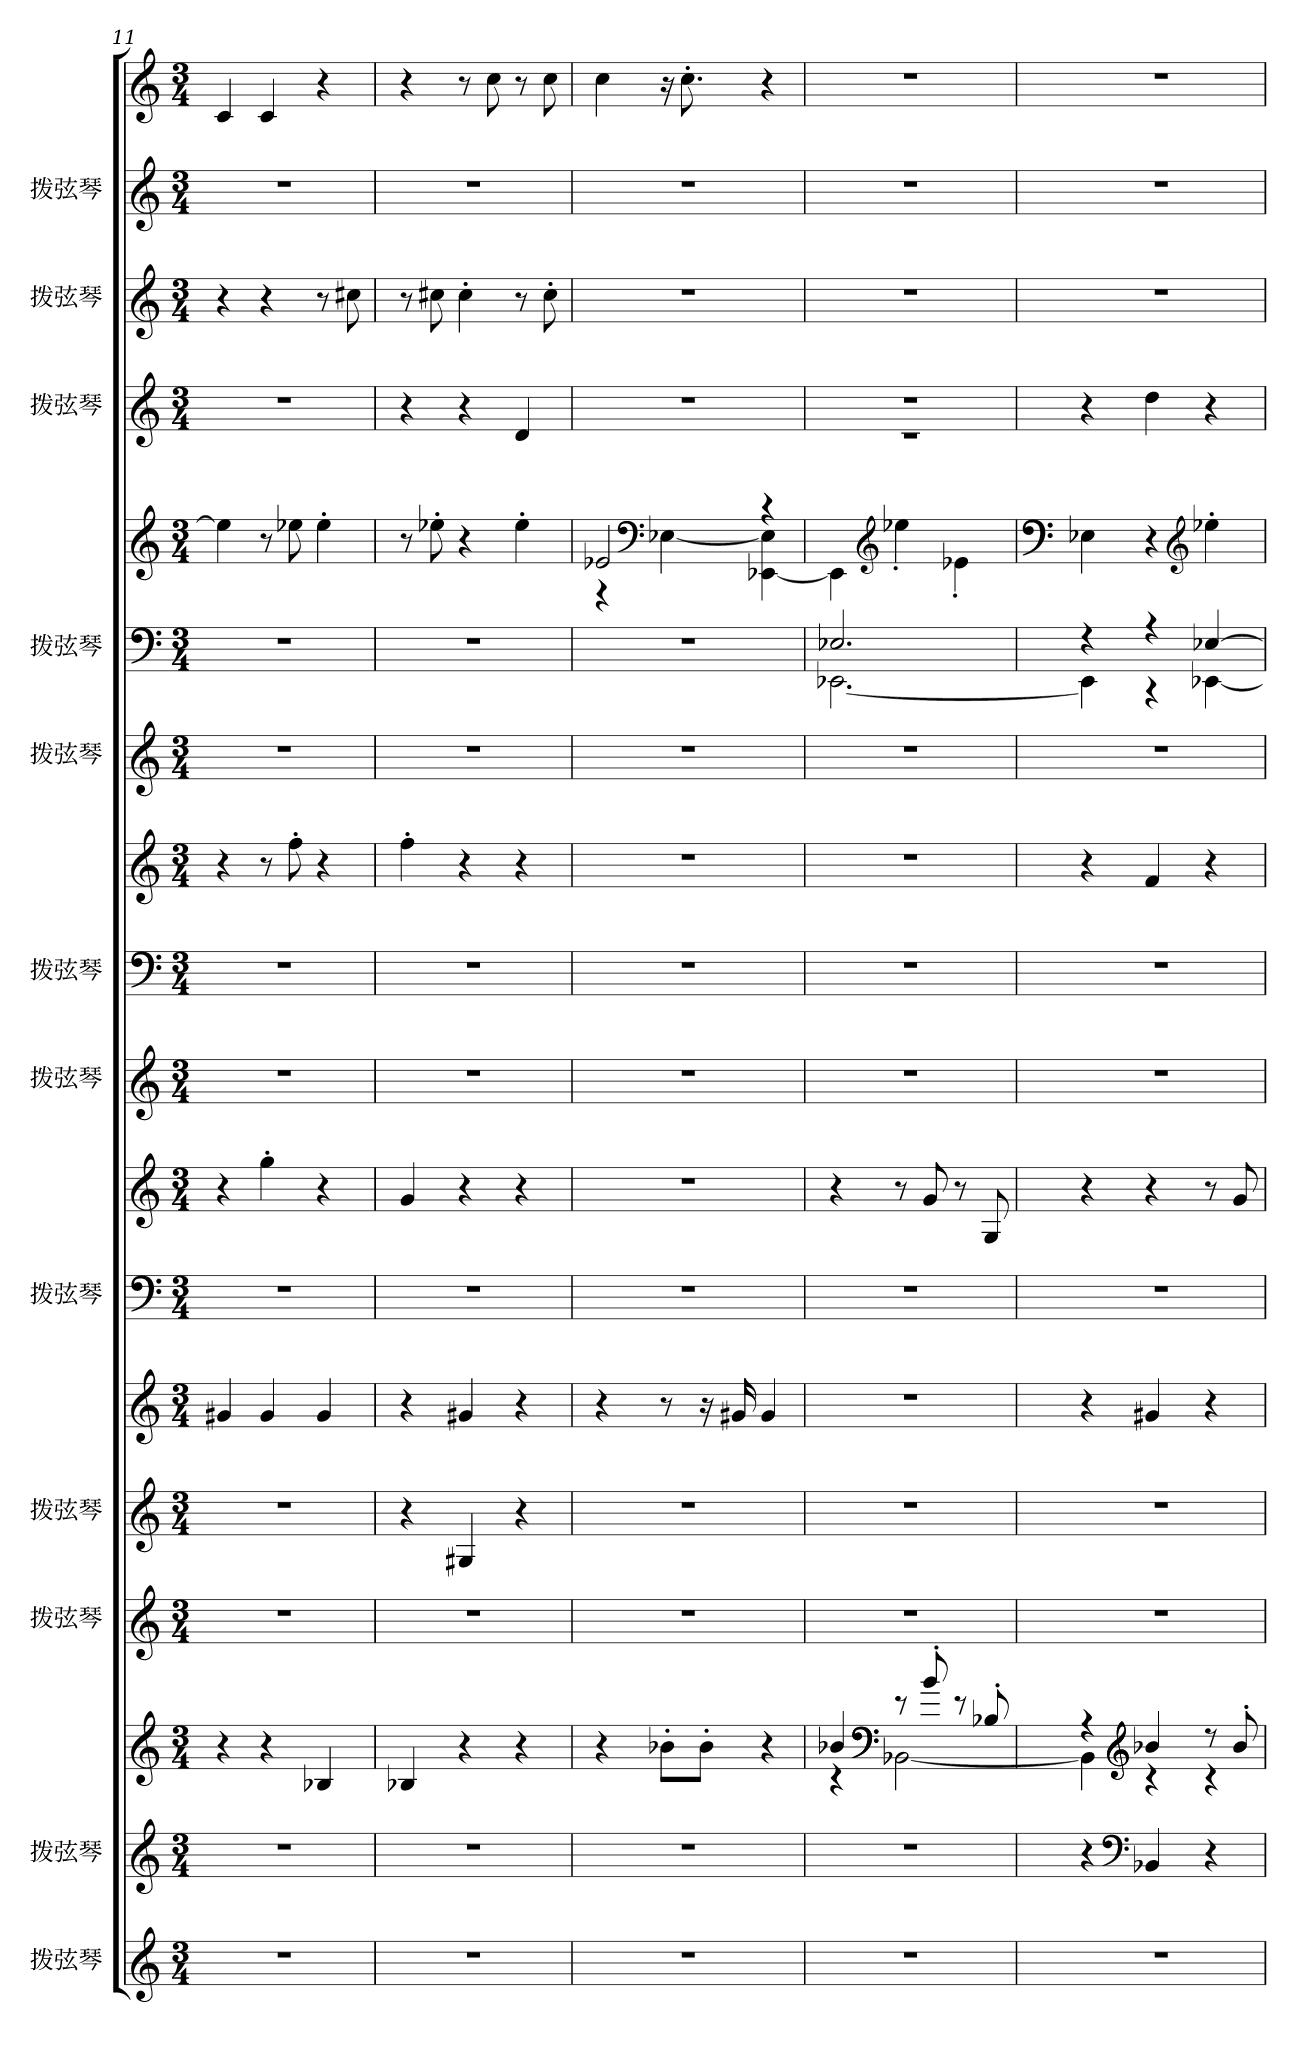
**kern	**kern	**kern	**kern	**kern	**kern	**kern	**kern	**kern	**kern	**kern	**kern	**kern	**kern	**kern	**kern	**kern	**kern
*part12	*part11	*part11	*part10	*part9	*part9	*part8	*part8	*part7	*part6	*part6	*part5	*part4	*part4	*part3	*part2	*part1	*part1
*staff18	*staff17	*staff16	*staff15	*staff14	*staff13	*staff12	*staff11	*staff10	*staff9	*staff8	*staff7	*staff6	*staff5	*staff4	*staff3	*staff2	*staff1
*I"拨弦琴	*I"拨弦琴	*	*I"拨弦琴	*I"拨弦琴	*	*I"拨弦琴	*	*I"拨弦琴	*I"拨弦琴	*	*I"拨弦琴	*I"拨弦琴	*	*I"拨弦琴	*I"拨弦琴	*I"拨弦琴	*
*clefG2	*clefG2	*clefG2	*clefG2	*clefG2	*clefG2	*clefF4	*clefG2	*clefG2	*clefF4	*clefG2	*clefG2	*clefF4	*clefG2	*clefG2	*clefG2	*clefG2	*clefG2
*k[]	*k[]	*k[]	*k[]	*k[]	*k[]	*k[]	*k[]	*k[]	*k[]	*k[]	*k[]	*k[]	*k[]	*k[]	*k[]	*k[]	*k[]
*M3/4	*M3/4	*M3/4	*M3/4	*M3/4	*M3/4	*M3/4	*M3/4	*M3/4	*M3/4	*M3/4	*M3/4	*M3/4	*M3/4	*M3/4	*M3/4	*M3/4	*M3/4
=11	=11	=11	=11	=11	=11	=11	=11	=11	=11	=11	=11	=11	=11	=11	=11	=11	=11
2.r	2.r	4r	2.r	2.r	4g#X/	2.r	4r	2.r	2.r	4r	2.r	2.r	4ee-\]	2.r	4r	2.r	4c/
.	.	4r	.	.	4g#/	.	4gg'\	.	.	8r	.	.	8r	.	4r	.	4c/
.	.	.	.	.	.	.	.	.	.	8ff'\	.	.	8ee-X\	.	.	.	.
.	.	4B-X/	.	.	4g#/	.	4r	.	.	4r	.	.	4ee-'\	.	8r	.	4r
.	.	.	.	.	.	.	.	.	.	.	.	.	.	.	8cc#X\	.	.
=12	=12	=12	=12	=12	=12	=12	=12	=12	=12	=12	=12	=12	=12	=12	=12	=12	=12
2.r	2.r	4B-X/	2.r	4r	4r	2.r	4g/	2.r	2.r	4ff'\	2.r	2.r	8r	4r	8r	2.r	4r
.	.	.	.	.	.	.	.	.	.	.	.	.	8ee-X'\	.	8cc#X\	.	.
.	.	4r	.	4G#X/	4g#X/	.	4r	.	.	4r	.	.	4r	4r	4cc#'\	.	8r
.	.	.	.	.	.	.	.	.	.	.	.	.	.	.	.	.	8cc\
.	.	4r	.	4r	4r	.	4r	.	.	4r	.	.	4ee-'\	4d/	8r	.	8r
.	.	.	.	.	.	.	.	.	.	.	.	.	.	.	8cc#'\	.	8cc\
=13	=13	=13	=13	=13	=13	=13	=13	=13	=13	=13	=13	=13	=13	=13	=13	=13	=13
*	*	*	*	*	*	*	*	*	*	*	*	*	*^	*	*	*	*
2.r	2.r	4r	2.r	2.r	4r	2.r	2.r	2.r	2.r	2.r	2.r	2.r	2e-X/	4r	2.r	2.r	2.r	4cc\
*	*	*	*	*	*	*	*	*	*	*	*	*	*clefF4	*	*	*	*	*
.	.	8b-X'\L	.	.	8r	.	.	.	.	.	.	.	.	[4E-X\	.	.	.	16r
.	.	.	.	.	.	.	.	.	.	.	.	.	.	.	.	.	.	8.cc'\
.	.	8b-'\J	.	.	16r	.	.	.	.	.	.	.	.	.	.	.	.	.
.	.	.	.	.	16g#X/	.	.	.	.	.	.	.	.	.	.	.	.	.
.	.	4r	.	.	4g#/	.	.	.	.	.	.	.	4r	[4EE-X\ 4E-\]	.	.	.	4r
=14	=14	=14	=14	=14	=14	=14	=14	=14	=14	=14	=14	=14	=14	=14	=14	=14	=14	=14
*	*	*^	*	*	*	*	*	*	*	*	*	*^	*	*	*	*	*	*
2.r	2.r	4b-X/	4r	2.r	2.r	2.r	2.r	4r	2.r	2.r	2.r	2.r	2.E-X/	[2.EE-X\	2.r	4EE-\]	2.r	2.r	2.r	2.r
*	*	*clefF4	*	*	*	*	*	*	*	*	*	*	*	*	*clefG2	*	*	*	*	*
.	.	8r	[2BB-X\	.	.	.	.	8r	.	.	.	.	.	.	.	4ee-X'\	.	.	.	.
.	.	8b-'/	.	.	.	.	.	8g/	.	.	.	.	.	.	.	.	.	.	.	.
.	.	8r	.	.	.	.	.	8r	.	.	.	.	.	.	.	4e-X'\	.	.	.	.
.	.	8B-X'/	.	.	.	.	.	8G/	.	.	.	.	.	.	.	.	.	.	.	.
*	*	*	*	*	*	*	*	*	*	*	*	*	*	*	*v	*v	*	*	*	*
!!LO:PB:g=z
=15	=15	=15	=15	=15	=15	=15	=15	=15	=15	=15	=15	=15	=15	=15	=15	=15	=15	=15	=15
*	*	*	*	*	*	*	*	*	*	*	*	*	*	*	*clefF4	*	*	*	*
2.r	4r	4r	4BB-\]	2.r	2.r	4r	2.r	4r	2.r	2.r	4r	2.r	4r	4EE-\]	4E-X\	4r	2.r	2.r	2.r
*	*clefF4	*clefG2	*	*	*	*	*	*	*	*	*	*	*	*	*	*	*	*	*
.	4BB-X/	4b-X/	4r	.	.	4g#X/	.	4r	.	.	4f/	.	4r	4r	4r	4dd\	.	.	.
*	*	*	*	*	*	*	*	*	*	*	*	*	*	*	*clefG2	*	*	*	*
.	4r	8r	4r	.	.	4r	.	8r	.	.	4r	.	[4E-X/	[4EE-X\	4ee-X'\	4r	.	.	.
.	.	8b-'/	.	.	.	.	.	8g/	.	.	.	.	.	.	.	.	.	.	.
*	*	*v	*v	*	*	*	*	*	*	*	*	*	*v	*v	*	*	*	*	*
=	=	=	=	=	=	=	=	=	=	=	=	=	=	=	=	=	=
*-	*-	*-	*-	*-	*-	*-	*-	*-	*-	*-	*-	*-	*-	*-	*-	*-	*-
